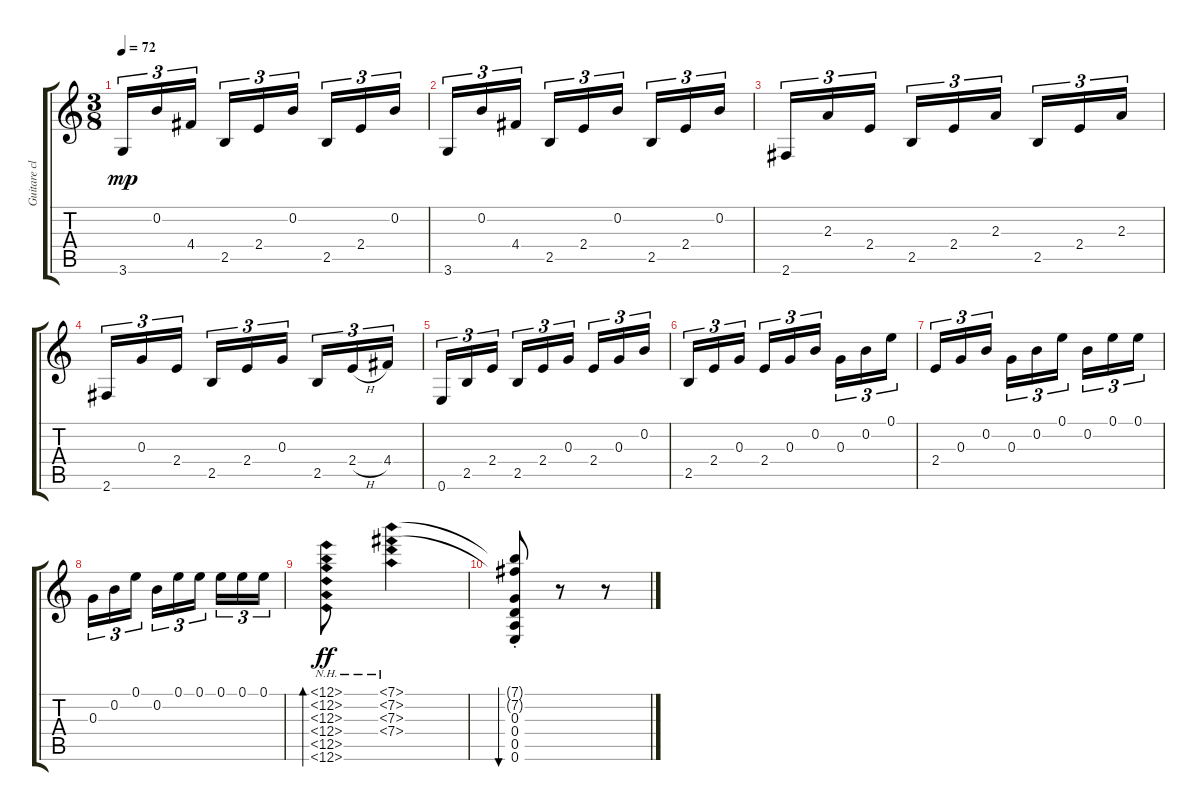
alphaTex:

\track ("Guitare classique" "Guitare cl") {instrument acousticguitarnylon}
\staff {score tabs}
\tuning (E4 B3 G3 D3 A2 E2) {hide}
\ts (3 8)
\tempo 72
\clef g2
\ks c
3.6.16{tu (3 2) dy mp} 0.2.16{tu (3 2)} 4.4.16{tu (3 2)} 2.5.16{tu (3 2)} 2.4.16{tu (3 2)} 0.2.16{tu (3 2)} 2.5.16{tu (3 2)} 2.4.16{tu (3 2)} 0.2.16{tu (3 2)} |
3.6.16{tu (3 2)} 0.2.16{tu (3 2)} 4.4.16{tu (3 2)} 2.5.16{tu (3 2)} 2.4.16{tu (3 2)} 0.2.16{tu (3 2)} 2.5.16{tu (3 2)} 2.4.16{tu (3 2)} 0.2.16{tu (3 2)} |
2.6.16{tu (3 2)} 2.3.16{tu (3 2)} 2.4.16{tu (3 2)} 2.5.16{tu (3 2)} 2.4.16{tu (3 2)} 2.3.16{tu (3 2)} 2.5.16{tu (3 2)} 2.4.16{tu (3 2)} 2.3.16{tu (3 2)} |
2.6.16{tu (3 2)} 0.3.16{tu (3 2)} 2.4.16{tu (3 2)} 2.5.16{tu (3 2)} 2.4.16{tu (3 2)} 0.3.16{tu (3 2)} 2.5.16{tu (3 2)} 2.4{h}.16{tu (3 2)} 4.4.16{tu (3 2)} |
0.6.16{tu (3 2)} 2.5.16{tu (3 2)} 2.4.16{tu (3 2)} 2.5.16{tu (3 2)} 2.4.16{tu (3 2)} 0.3.16{tu (3 2)} 2.4.16{tu (3 2)} 0.3.16{tu (3 2)} 0.2.16{tu (3 2)} |
2.5.16{tu (3 2)} 2.4.16{tu (3 2)} 0.3.16{tu (3 2)} 2.4.16{tu (3 2)} 0.3.16{tu (3 2)} 0.2.16{tu (3 2)} 0.3.16{tu (3 2)} 0.2.16{tu (3 2)} 0.1.16{tu (3 2)} |
2.4.16{tu (3 2)} 0.3.16{tu (3 2)} 0.2.16{tu (3 2)} 0.3.16{tu (3 2)} 0.2.16{tu (3 2)} 0.1.16{tu (3 2)} 0.2.16{tu (3 2)} 0.1.16{tu (3 2)} 0.1.16{tu (3 2)} |
0.3.16{tu (3 2)} 0.2.16{tu (3 2)} 0.1.16{tu (3 2)} 0.2.16{tu (3 2)} 0.1.16{tu (3 2)} 0.1.16{tu (3 2)} 0.1.16{tu (3 2)} 0.1.16{tu (3 2)} 0.1.16{tu (3 2)} |
(12.1{nh} 12.2{nh} 12.3{nh} 12.4{nh} 12.5{nh} 12.6{nh}).8{bd 60 dy ff} (7.1{nh} 7.2{nh} 7.3{nh} 7.4{nh}).4 |
(7.1{t} 7.2{t} 0.3{st} 0.4{st} 0.5{st} 0.6{st}).8{bu 240} r.8 r.8
